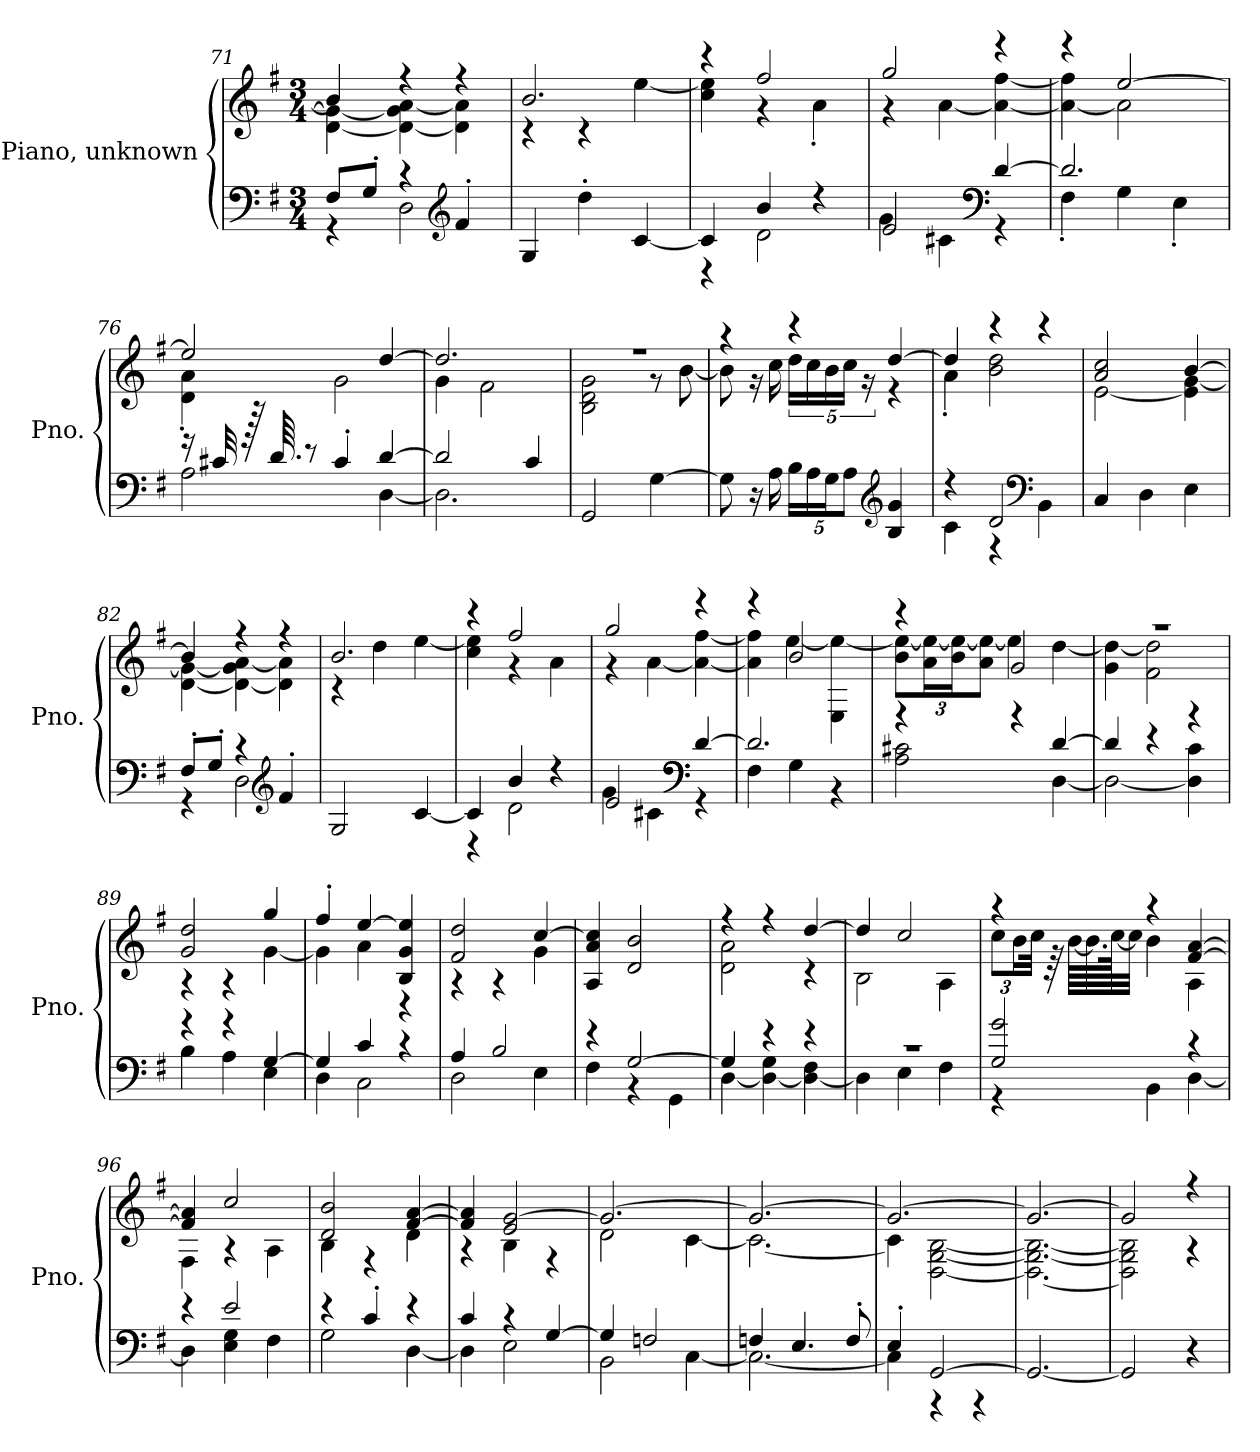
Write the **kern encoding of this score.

**kern	**kern
*part1	*part1
*staff2	*staff1
*I"Piano, unknown	*
*I'Pno.	*
*clefF4	*clefG2
*k[f#]	*k[f#]
*M3/4	*M3/4
=71	=71
*^	*^
8F#/L	4r	4b/]	[4d\ 4g\_
8G'/J	.	.	.
4r	2D\	4r	4d\_ 4g\] [4a\
*clefG2	*	*	*
4f#'/	.	4r	4d\] 4a\]
*v	*v	*	*
=72	=72	=72
4G/	2.b/	4r
4dd'\	.	4r
[4c/	.	[4ee\
=73	=73	=73
*^	*	*
4c/]	4r	4r	4cc\ 4ee\]
4b/	2d\	2ff#/	4r
4r	.	.	4a'\
=74	=74	=74	=74
2e/	4g\	2gg/	4r
.	4c#X\	.	[4a\
*clefF4	*	*	*
[4d/	4r	4r	4a\_ [4ff#\
=75	=75	=75	=75
2.d/]	4F#'\	4r	4a\_ 4ff#\]
.	4G\	[2ee/	2a\]
.	4E'\	.	.
!!LO:LB:g=z	!!
=76	=76	=76	=76
16r	2A\	2ee/]	4d\' 4a\'
32c#X/	.	.	.
128r	.	.	.
64.d/	.	.	.
8r	.	.	.
4c#'/	.	.	2g\
[4d/	[4D\	[4dd/	.
=77	=77	=77	=77
2d/]	2.D\]	2.dd/]	4g\
.	.	.	2f#\
4c/	.	.	.
*v	*v	*	*
=78	=78	=78
2GG/	2.r	2B\ 2d\ 2g\
[4G\	.	8r
.	.	[8b\
=79	=79	=79
8G\]	4r	8b\]
16r	.	16r
16A\	.	16cc\
*Xbrackettup	*	*
20B\LL	4r	20dd\LL
20A\	.	20cc\
20G\J	.	20b\
10A\J	.	20cc\JJ
.	.	20r
*clefG2	*	*
4B/ 4g/	[4dd/	4r
=80	=80	=80
*^	*	*
4r	4c\	4dd/]	4a'\
2d/	4r	4r	2b\ 2dd\
*clefF4	*	*	*
.	4BB\	4r	.
*v	*v	*	*
=81	=81	=81
4C/	2a/ 2cc/	[2e\
4D\	.	.
4E\	[4b/	4e\] [4g\
!!LO:LB:g=z	!!
=82	=82	=82
*^	*	*
8F#'/L	4r	4b/]	[4d\ 4g\_
8G'/J	.	.	.
4r	2D\	4r	4d\_ 4g\] [4a\
*clefG2	*	*	*
4f#'/	.	4r	4d\] 4a\]
*v	*v	*	*
=83	=83	=83
2G/	2.b/	4r
.	.	4dd\
[4c/	.	[4ee\
=84	=84	=84
*^	*	*
4c/]	4r	4r	4cc\ 4ee\]
4b/	2d\	2ff#/	4r
4r	.	.	4a\
=85	=85	=85	=85
2e/	4g\	2gg/	4r
.	4c#X\	.	[4a\
*clefF4	*	*	*
[4d/	4r	4r	4a\_ [4ff#\
=86	=86	=86	=86
2.d/]	4F#\	4r	4a\] 4ff#\]
.	4G\	2b/	[4ee\
.	4r	.	4E\ 4ee\_
=87	=87	=87	=87
*	*	*	*Xbrackettup
4r	2A\ 2c#X\	4r	12b\ 12ee\_L
.	.	.	24a\ 24ee\_L
.	.	.	24b\ 24ee\_J
.	.	.	12a\ 12ee\_J
4r	.	2g/	4ee\]
[4d/	[4D\	.	[4dd\
=88	=88	=88	=88
4d/]	2D\_	2.r	4g\ 4dd\_
4r	.	.	2f#\ 2dd\]
4r	4D\] 4c\	.	.
!!LO:LB:g=z	!!
=89	=89	=89	=89
4r	4B\	2g/ 2dd/	4r
4r	4A\	.	4r
[4G/	4E\	4gg/	[4g\
=90	=90	=90	=90
4G/]	4D\	4ff#'/	4g\]
4c/	2C\	[4ee/	4a\
4r	.	4B/ 4g/ 4ee/]	4r
=91	=91	=91	=91
4A/	2D\	2f#/ 2dd/	4r
2B/	.	.	4r
.	4E\	[4cc/	4g\
*	*	*v	*v
=92	=92	=92
4r	4F#\	4A/ 4a/ 4cc/]
[2G/	4r	2d/ 2b/
.	4GG\	.
=93	=93	=93
*	*	*^
4G/]	[4D\	4r	2d\ 2a\
4r	4D\_ 4G\	4r	.
4r	4D\_ 4F#\	[4dd/	4r
=94	=94	=94	=94
2.r	4D\]	4dd/]	2B\
.	4E\	2cc/	.
.	4F#\	.	4A\
=95	=95	=95	=95
2G/ 2g/	4r	4r	12cc\L
.	.	.	24b\L
.	.	.	32cc\JJk
.	.	.	64r
.	.	.	[64b\LLLL
.	.	.	64.b\]
.	.	.	[128cc\JK
.	.	.	32cc\JJJ]
.	4BB\	4r	4b\
4r	[4D\	[4f#/ [4a/	4A\
=96	=96	=96	=96
4r	4D\]	4f#/] 4a/]	4F#\
2e/	4E\ 4G\	2cc/	4r
.	4F#\	.	4A\
!!LO:LB:g=z	!!
=97	=97	=97	=97
4r	2G\	2d/ 2b/	4B\
4c'/	.	.	4r
4r	[4D\	[4f#/ [4a/	4d\
=98	=98	=98	=98
4c/	4D\]	4f#/] 4a/]	4r
4r	2E\	2e/ [2g/	4B\
[4G/	.	.	4r
=99	=99	=99	=99
4G/]	2BB\	2.g/_	2d\
2Fn/	.	.	.
.	[4C\	.	[4c\
=100	=100	=100	=100
4Fn/	2.C\_	2.g/_	2.c\_
4.E/	.	.	.
8F'/	.	.	.
=101	=101	=101	=101
4E'/	4C\]	2.g/_	4c\]
[2GG/	4r	.	[2D\ [2G\ [2B\
.	4r	.	.
*v	*v	*	*
=102	=102	=102
2.GG/_	2.g/_	2.D\_ 2.G\_ 2.B\_
=103	=103	=103
2GG/]	2g/]	2D\] 2G\] 2B\]
4r	4r	4r
*	*v	*v
=	=
*-	*-
